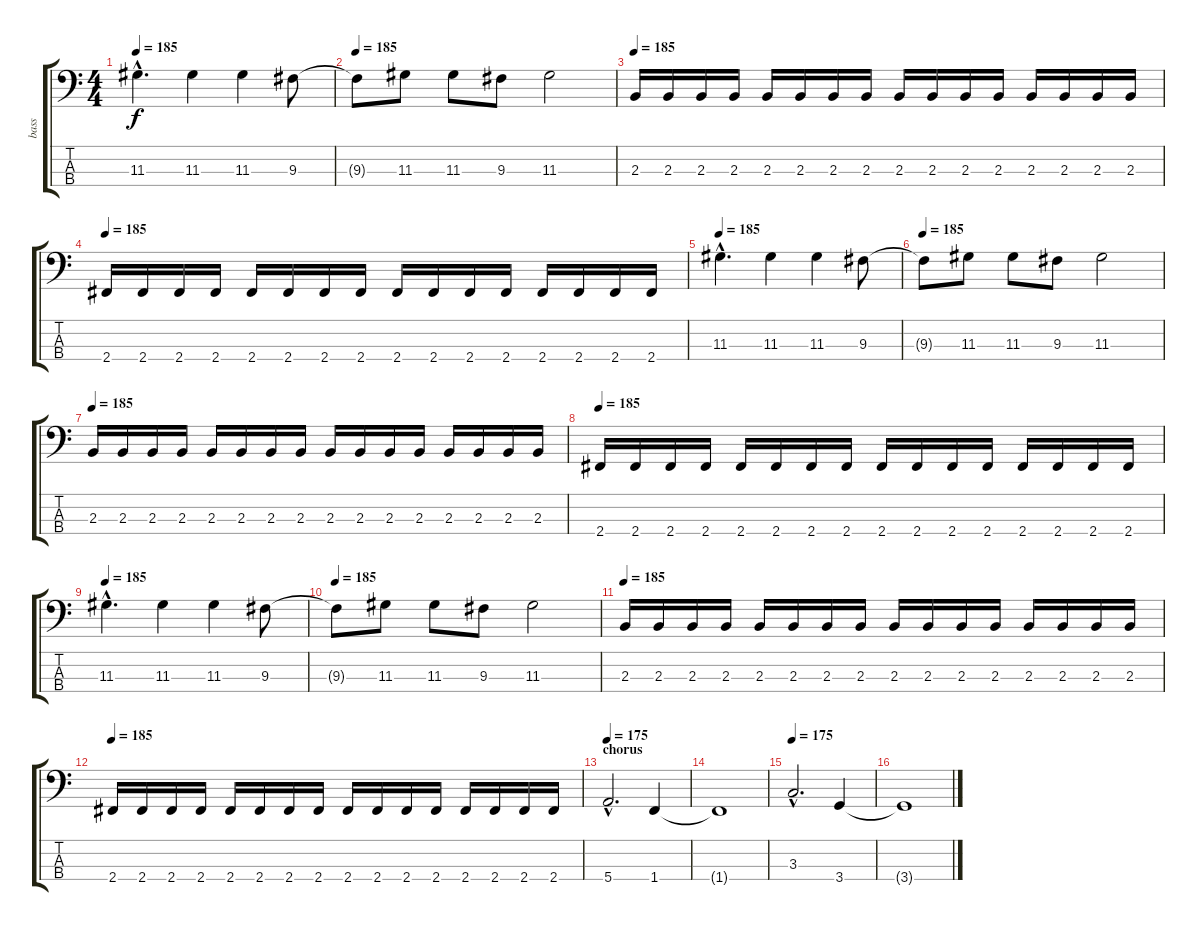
\track ("bass" "bass") {instrument electricbasspick}
\staff {score tabs}
\tuning (G2 D2 A1 E1) {hide}
\ts (4 4)
\tempo 185
\clef f4
\ks c
11.3{hac}.4{d dy f} 11.3.4 11.3.4 9.3.8 |
\tempo 185
9.3{t}.8 11.3.8 11.3.8 9.3.8 11.3.2 |
\tempo 185
2.3.16 2.3.16 2.3.16 2.3.16 2.3.16 2.3.16 2.3.16 2.3.16 2.3.16 2.3.16 2.3.16 2.3.16 2.3.16 2.3.16 2.3.16 2.3.16 |
\tempo 185
2.4.16 2.4.16 2.4.16 2.4.16 2.4.16 2.4.16 2.4.16 2.4.16 2.4.16 2.4.16 2.4.16 2.4.16 2.4.16 2.4.16 2.4.16 2.4.16 |
\tempo 185
11.3{hac}.4{d} 11.3.4 11.3.4 9.3.8 |
\tempo 185
9.3{t}.8 11.3.8 11.3.8 9.3.8 11.3.2 |
\tempo 185
2.3.16 2.3.16 2.3.16 2.3.16 2.3.16 2.3.16 2.3.16 2.3.16 2.3.16 2.3.16 2.3.16 2.3.16 2.3.16 2.3.16 2.3.16 2.3.16 |
\tempo 185
2.4.16 2.4.16 2.4.16 2.4.16 2.4.16 2.4.16 2.4.16 2.4.16 2.4.16 2.4.16 2.4.16 2.4.16 2.4.16 2.4.16 2.4.16 2.4.16 |
\tempo 185
11.3{hac}.4{d} 11.3.4 11.3.4 9.3.8 |
\tempo 185
9.3{t}.8 11.3.8 11.3.8 9.3.8 11.3.2 |
\tempo 185
2.3.16 2.3.16 2.3.16 2.3.16 2.3.16 2.3.16 2.3.16 2.3.16 2.3.16 2.3.16 2.3.16 2.3.16 2.3.16 2.3.16 2.3.16 2.3.16 |
\tempo 185
2.4.16 2.4.16 2.4.16 2.4.16 2.4.16 2.4.16 2.4.16 2.4.16 2.4.16 2.4.16 2.4.16 2.4.16 2.4.16 2.4.16 2.4.16 2.4.16 |
\section ("" "chorus")
\tempo 175
5.4{hac}.2{d} 1.4.4 |
1.4{t}.1 |
\tempo 175
3.3{hac}.2{d} 3.4.4 |
3.4{t}.1
